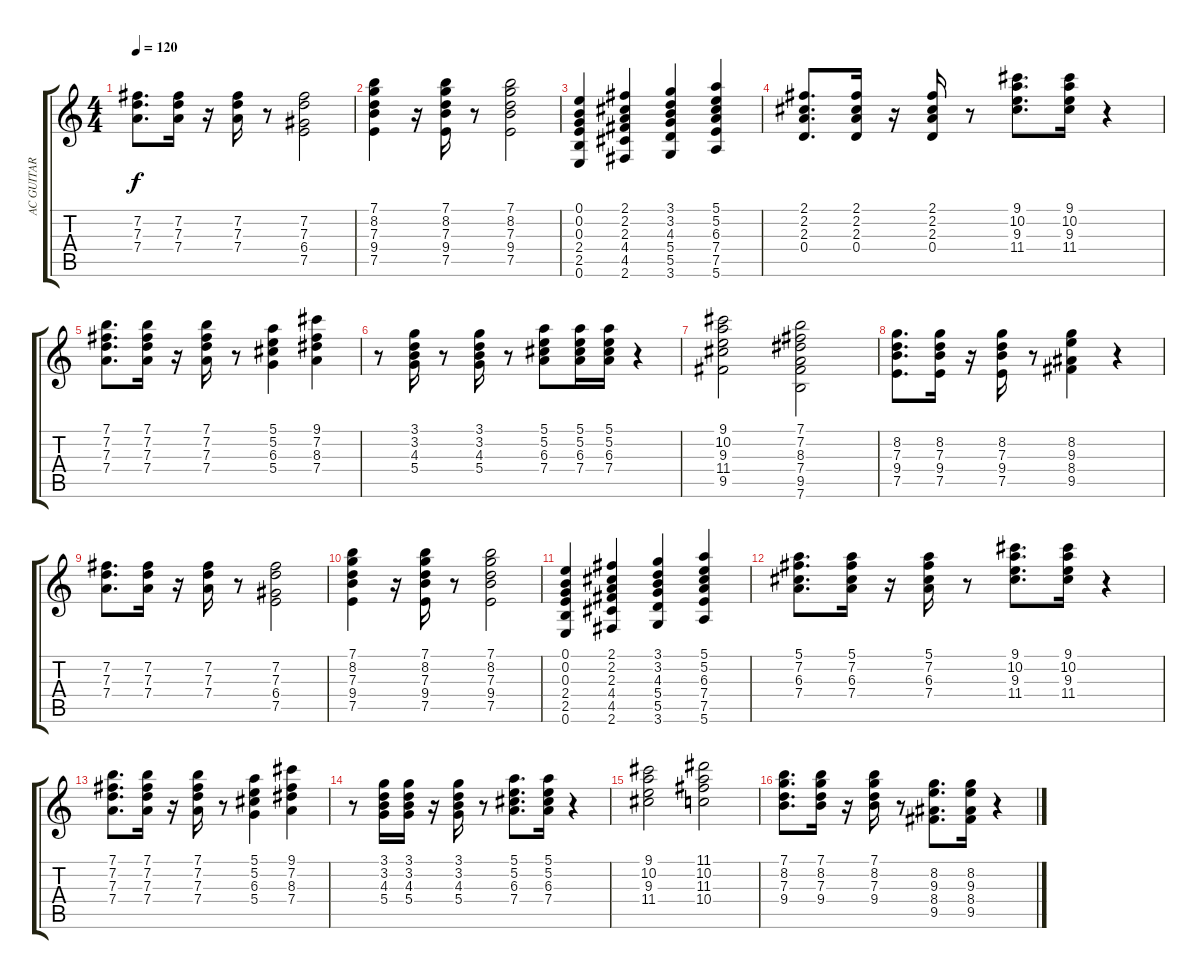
\track ("AC GUITAR" "AC GUITAR") {instrument acousticguitarsteel}
\staff {score tabs}
\tuning (E4 B3 G3 D3 A2 E2) {hide}
\ts (4 4)
\tempo 120
\clef g2
\ks c
(7.2 7.3 7.4).8{d dy f} (7.2 7.3 7.4).16 r.16 (7.2 7.3 7.4).16 r.8 (7.2 7.3 6.4 7.5).2 |
(7.1 8.2 7.3 9.4 7.5).4 r.16 (7.1 8.2 7.3 9.4 7.5).16 r.8 (7.1 8.2 7.3 9.4 7.5).2 |
(0.1 0.2 0.3 2.4 2.5 0.6).4 (2.1 2.2 2.3 4.4 4.5 2.6).4 (3.1 3.2 4.3 5.4 5.5 3.6).4 (5.1 5.2 6.3 7.4 7.5 5.6).4 |
(2.1 2.2 2.3 0.4).8{d} (2.1 2.2 2.3 0.4).16 r.16 (2.1 2.2 2.3 0.4).16 r.8 (9.1 10.2 9.3 11.4).8{d} (9.1 10.2 9.3 11.4).16 r.4 |
(7.1 7.2 7.3 7.4).8{d} (7.1 7.2 7.3 7.4).16 r.16 (7.1 7.2 7.3 7.4).16 r.8 (5.1 5.2 6.3 5.4).4 (9.1 7.2 8.3 7.4).4 |
r.8 (3.1 3.2 4.3 5.4).16 r.8 (3.1 3.2 4.3 5.4).16 r.8 (5.1 5.2 6.3 7.4).8 (5.1 5.2 6.3 7.4).16 (5.1 5.2 6.3 7.4).16 r.4 |
(9.1 10.2 9.3 11.4 9.5).2 (7.1 7.2 8.3 7.4 9.5 7.6).2 |
(8.2 7.3 9.4 7.5).8{d} (8.2 7.3 9.4 7.5).16 r.16 (8.2 7.3 9.4 7.5).16 r.8 (8.2 9.3 8.4 9.5).4 r.4 |
(7.2 7.3 7.4).8{d} (7.2 7.3 7.4).16 r.16 (7.2 7.3 7.4).16 r.8 (7.2 7.3 6.4 7.5).2 |
(7.1 8.2 7.3 9.4 7.5).4 r.16 (7.1 8.2 7.3 9.4 7.5).16 r.8 (7.1 8.2 7.3 9.4 7.5).2 |
(0.1 0.2 0.3 2.4 2.5 0.6).4 (2.1 2.2 2.3 4.4 4.5 2.6).4 (3.1 3.2 4.3 5.4 5.5 3.6).4 (5.1 5.2 6.3 7.4 7.5 5.6).4 |
(5.1 7.2 6.3 7.4).8{d} (5.1 7.2 6.3 7.4).16 r.16 (5.1 7.2 6.3 7.4).16 r.8 (9.1 10.2 9.3 11.4).8{d} (9.1 10.2 9.3 11.4).16 r.4 |
(7.1 7.2 7.3 7.4).8{d} (7.1 7.2 7.3 7.4).16 r.16 (7.1 7.2 7.3 7.4).16 r.8 (5.1 5.2 6.3 5.4).4 (9.1 7.2 8.3 7.4).4 |
r.8 (3.1 3.2 4.3 5.4).16 (3.1 3.2 4.3 5.4).16 r.16 (3.1 3.2 4.3 5.4).16 r.8 (5.1 5.2 6.3 7.4).8{d} (5.1 5.2 6.3 7.4).16 r.4 |
(9.1 10.2 9.3 11.4).2 (11.1 10.2 11.3 10.4).2 |
(7.1 8.2 7.3 9.4).8{d} (7.1 8.2 7.3 9.4).16 r.16 (7.1 8.2 7.3 9.4).16 r.8 (8.2 9.3 8.4 9.5).8{d} (8.2 9.3 8.4 9.5).16 r.4
